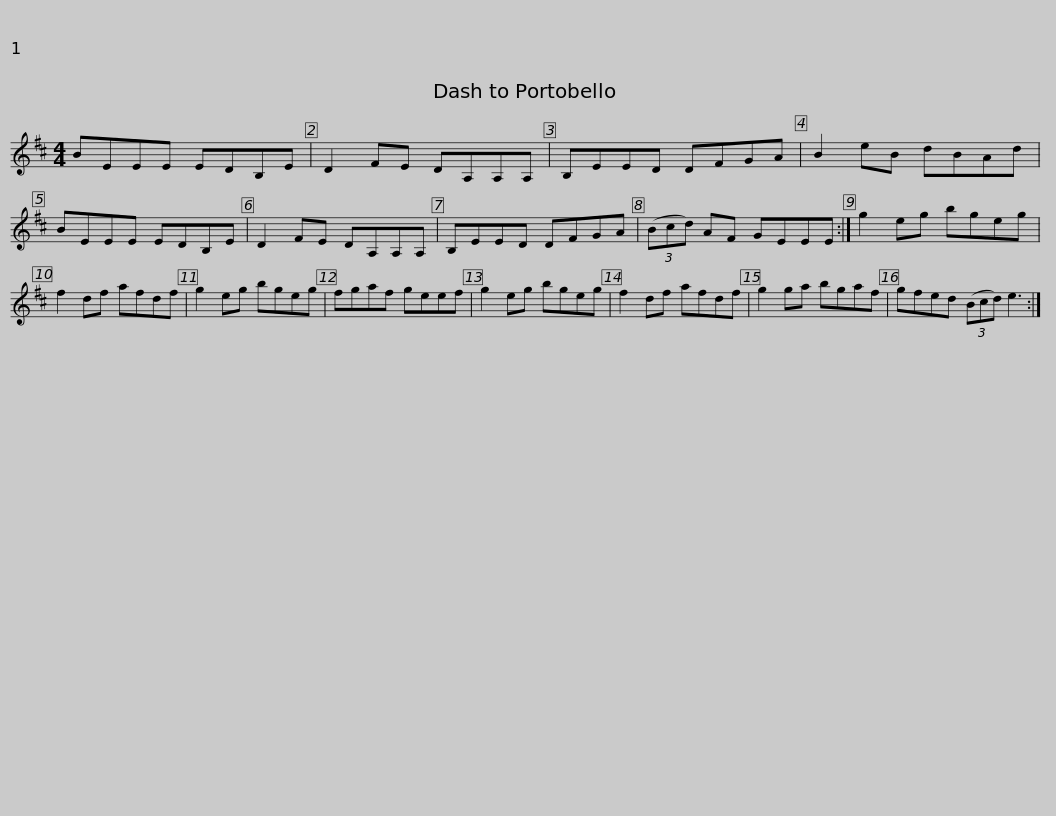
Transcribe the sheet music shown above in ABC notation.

X:1
L:1/8
M:4/4
I:linebreak $
K:D
V:1 treble
V:1
 BEEE EDB,E | D2 FE DA,A,A, | B,EED DFGA | B2 eB dBAd | BEEE EDB,E |$ %5
 D2 FE DA,A,A, | B,EED DFGA | (3(Bcd) AF GEEE :| g2 eg bgeg | f2 df afdf |$ %10
 g2 eg bgeg | fgaf geef | g2 eg bgeg | f2 df afdf | g2 ga bgaf |$ %15
 gfed (3(Bcd) e3 :| %16
